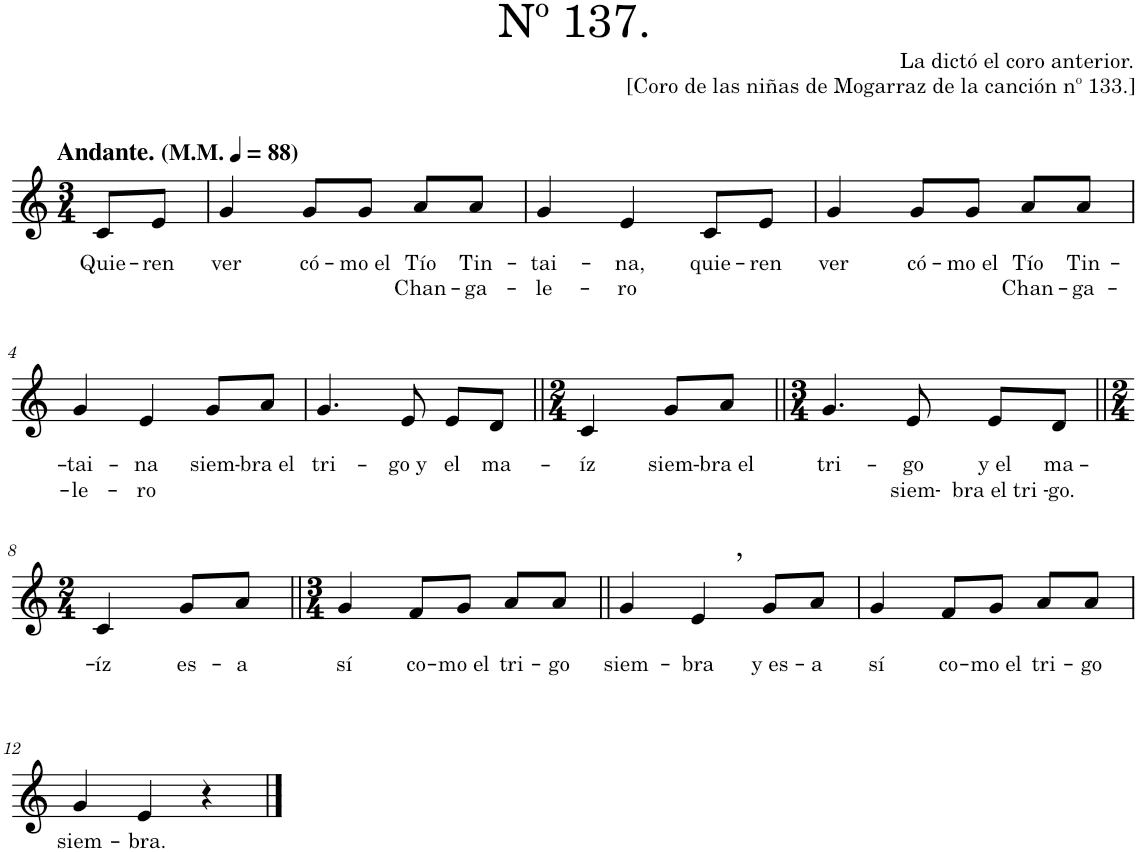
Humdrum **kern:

**kern	**text	**text
*part1	*part1	*part1
*staff1	*staff1	*staff1
*I"Piano	*	*
*I'Pno.	*	*
*clefG2	*	*
*k[]	*	*
*M3/4	*	*
*MM88	*	*
=	=	=
!LO:TX:a:B:t=Andante.	!	!
!LO:TX:a:t=(M.M.	!	!
!LO:TX:a:B:t=)	!	!
!	!LO:LY:b	!
8c/L	Quie-	.
!	!LO:LY:b	!
8e/J	-ren	.
=1	=1	=1
!	!LO:LY:b	!
4g/	ver	.
!	!LO:LY:b	!
8g/L	có-	.
!	!LO:LY:b	!
8g/J	-mo el	.
!	!LO:LY:b	!LO:LY:b
8a/L	Tío	Chan-
!	!LO:LY:b	!LO:LY:b
8a/J	Tin-	-ga-
=2	=2	=2
!	!LO:LY:b	!LO:LY:b
4g/	-tai-	-le-
!	!LO:LY:b	!LO:LY:b
4e/	-na,	-ro
!	!LO:LY:b	!
8c/L	quie-	.
!	!LO:LY:b	!
8e/J	-ren	.
=3	=3	=3
!	!LO:LY:b	!
4g/	ver	.
!	!LO:LY:b	!
8g/L	có-	.
!	!LO:LY:b	!
8g/J	-mo el	.
!	!LO:LY:b	!LO:LY:b
8a/L	Tío	Chan-
!	!LO:LY:b	!LO:LY:b
8a/J	Tin-	-ga-
!!LO:LB:g=z
=4	=4	=4
!	!LO:LY:b	!LO:LY:b
4g/	-tai-	-le-
!	!LO:LY:b	!LO:LY:b
4e/	-na	-ro
!	!LO:LY:b	!
8g/L	siem-	.
!	!LO:LY:b	!
8a/J	-bra el	.
=5	=5	=5
!	!LO:LY:b	!
4.g/	tri-	.
!	!LO:LY:b	!
8e/	-go y	.
!	!LO:LY:b	!
8e/L	el	.
!	!LO:LY:b	!
8d/J	ma-	.
=6||	=6||	=6||
*M2/4	*	*
!	!LO:LY:b	!
4c/	-íz	.
!	!LO:LY:b	!
8g/L	siem-	.
!	!LO:LY:b	!
8a/J	-bra el	.
=7||	=7||	=7||
*M3/4	*	*
!	!LO:LY:b	!
4.g/	tri-	.
!	!LO:LY:b	!LO:LY:b
8e/	-go	siem-
!	!LO:LY:b	!LO:LY:b
8e/L	y el	-bra el tri-
!	!LO:LY:b	!LO:LY:b
8d/J	ma-	-go.
!!LO:LB:g=z
=8||	=8||	=8||
*M2/4	*	*
!	!LO:LY:b	!
4c/	-íz	.
!	!LO:LY:b	!
8g/L	es-	.
!	!LO:LY:b	!
8a/J	-a	.
=9||	=9||	=9||
*M3/4	*	*
!	!LO:LY:b	!
4g/	sí	.
!	!LO:LY:b	!
8f/L	co-	.
!	!LO:LY:b	!
8g/J	-mo el	.
!	!LO:LY:b	!
8a/L	tri-	.
!	!LO:LY:b	!
8a/J	-go	.
=10||	=10||	=10||
!	!LO:LY:b	!
4g/	siem-	.
!LO:TX:a:t=,	!	!
!	!LO:LY:b	!
4e/	-bra	.
!	!LO:LY:b	!
8g/L	y es-	.
!	!LO:LY:b	!
8a/J	-a	.
=11	=11	=11
!	!LO:LY:b	!
4g/	sí	.
!	!LO:LY:b	!
8f/L	co-	.
!	!LO:LY:b	!
8g/J	-mo el	.
!	!LO:LY:b	!
8a/L	tri-	.
!	!LO:LY:b	!
8a/J	-go	.
!!LO:LB:g=z
=12	=12	=12
!	!LO:LY:b	!
4g/	siem-	.
!	!LO:LY:b	!
4e/	-bra.	.
4r	.	.
==	==	==
*-	*-	*-
